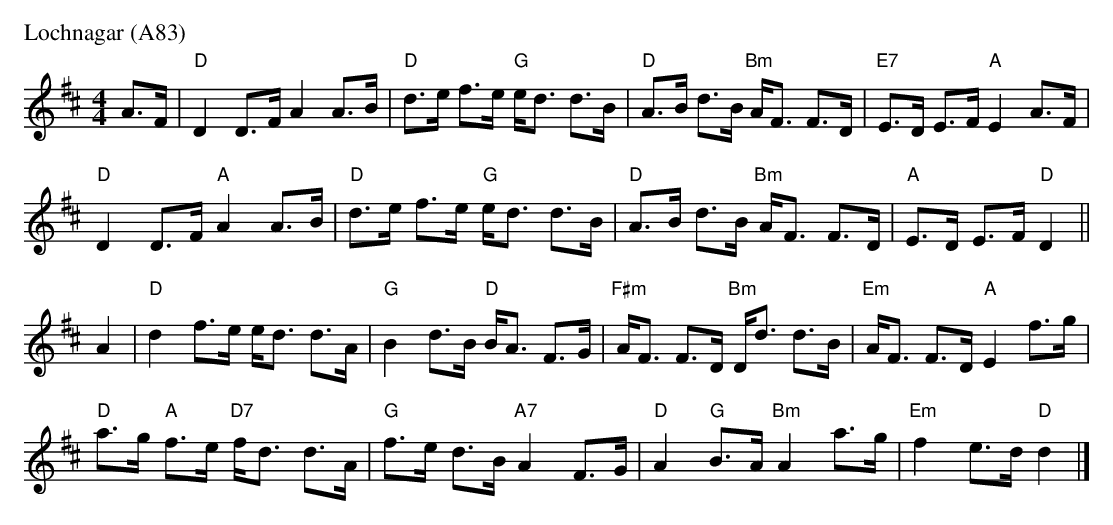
X:1
P: Lochnagar (A83)
K: D
M: 4/4
L: 1/8
A>F|"D"D2D>F A2A>B|"D"d>e f>e "G"e<d d>B|"D"A>B d>B "Bm"A<F F>D|"E7"E>D E>F "A"E2 A>F|
"D"D2D>F "A"A2A>B| "D"d>e f>e "G"e<d d>B| "D"A>B d>B "Bm"A<F F>D| "A"E>D E>F "D"D2 ||
A2|"D"d2f>e e<d d>A|"G"B2d>B "D"B<A F>G|"F#m"A<F F>D "Bm"D<d d>B|"Em"A<F F>D "A"E2f>g|
"D"a>g "A"f>e "D7"f<d d>A|"G"f>e d>B "A7"A2 F>G|"D"A2 "G"B>A "Bm"A2  a>g|"Em"f2e>d "D" d2 |]
